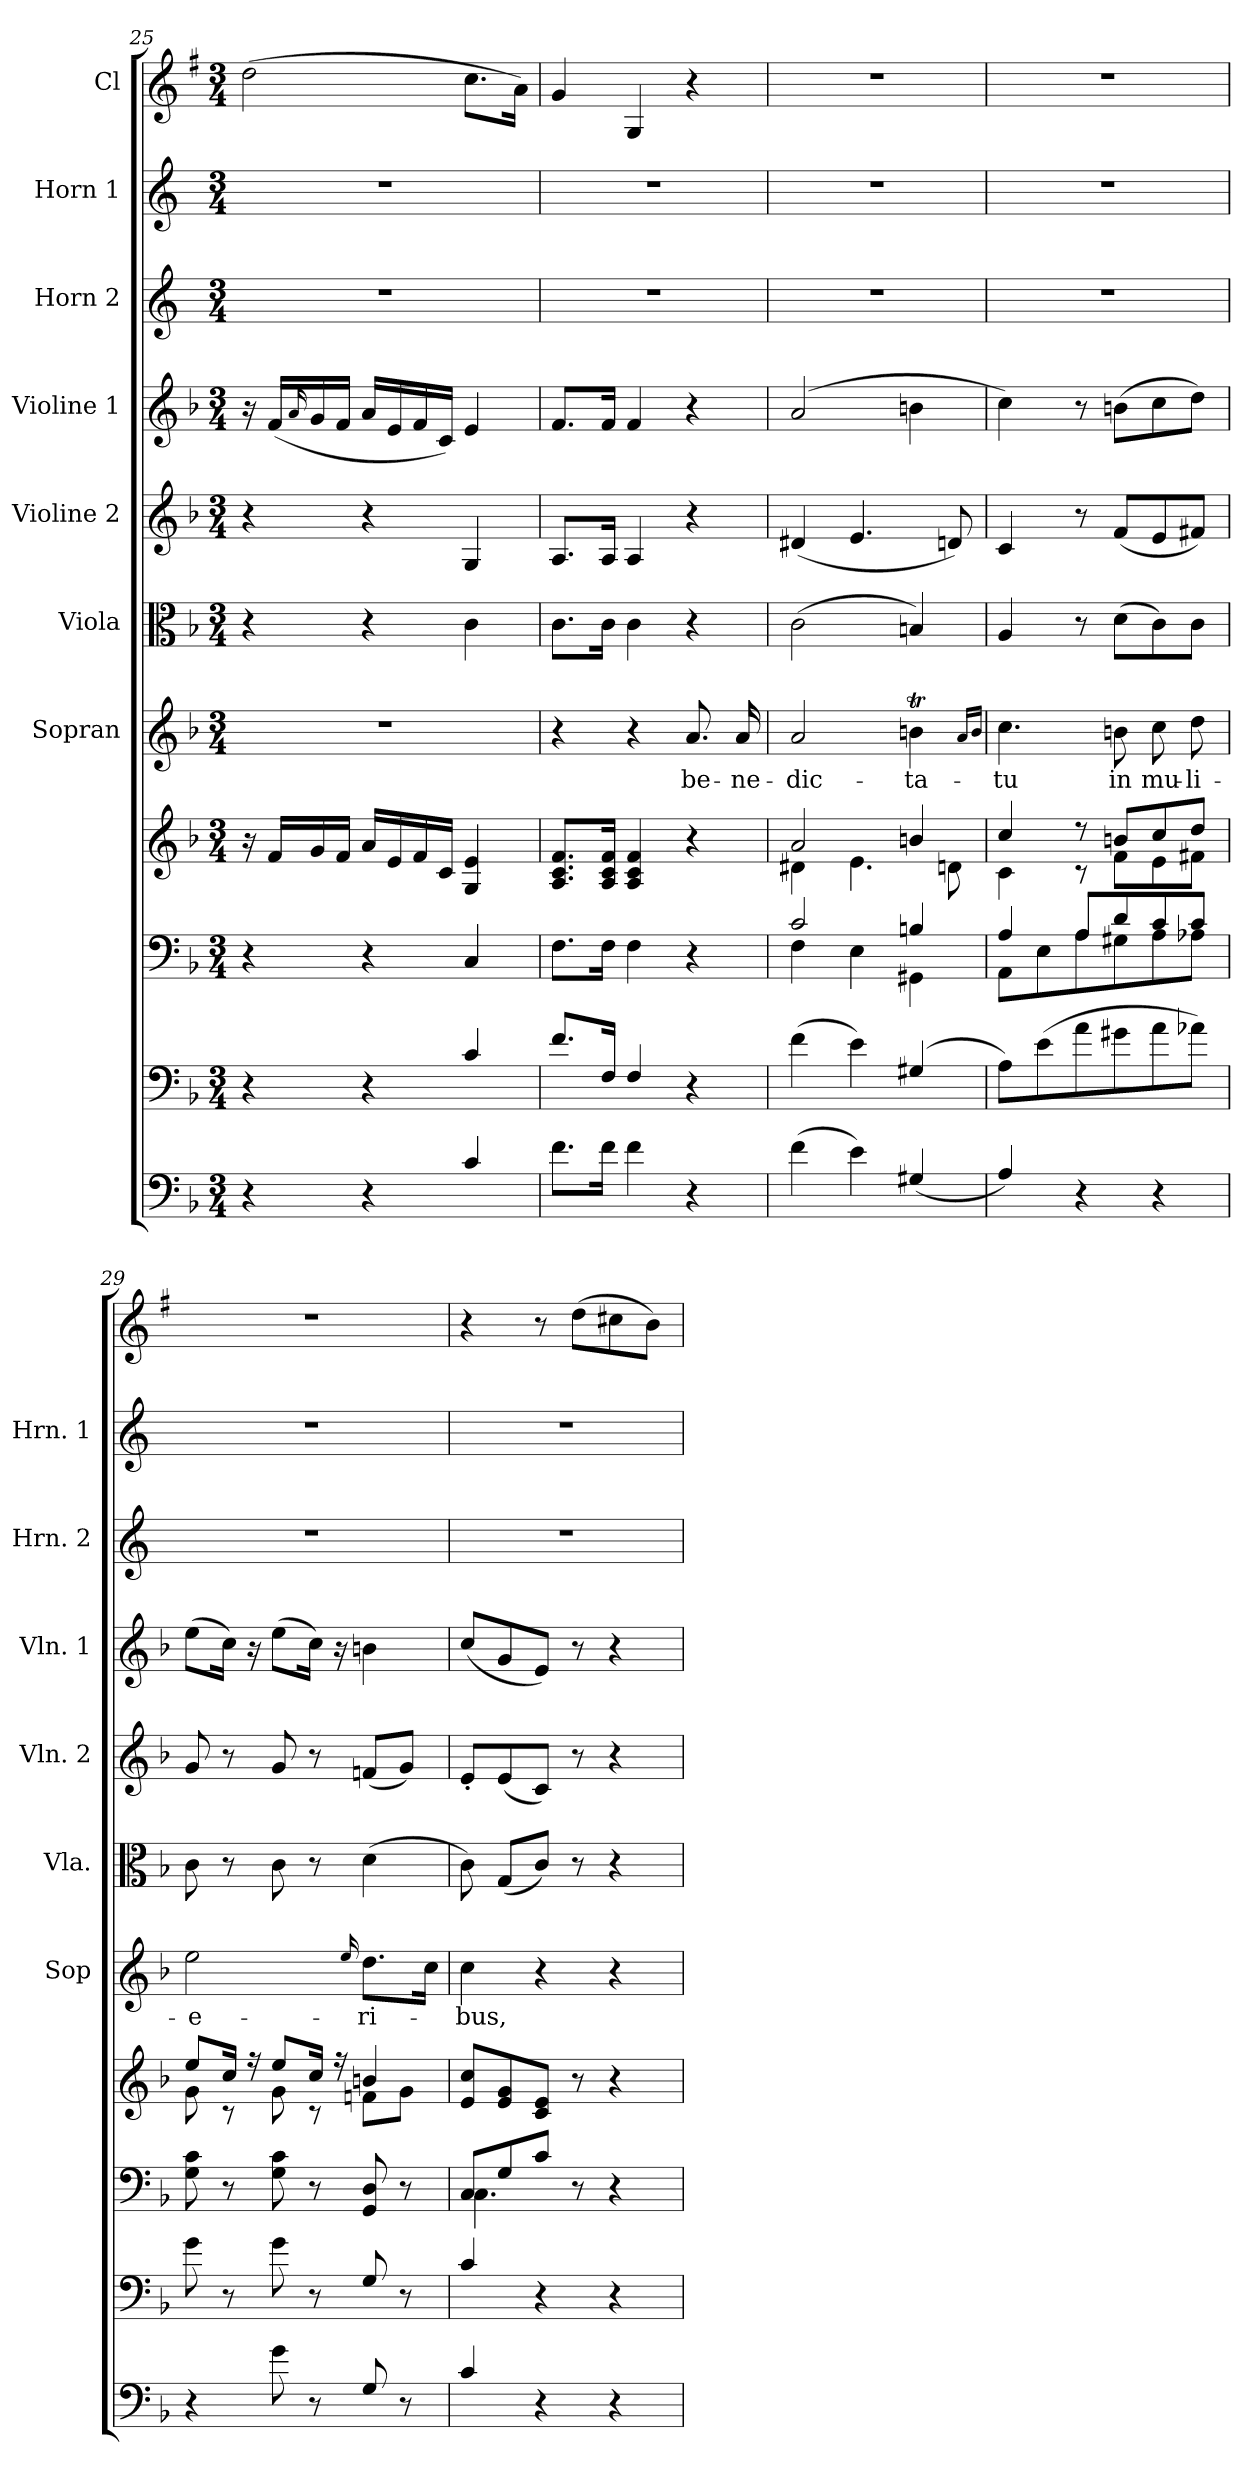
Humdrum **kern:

**kern	**kern	**kern	**kern	**kern	**text	**kern	**kern	**kern	**kern	**kern	**kern
*part10	*part9	*part8	*part8	*part7	*part7	*part6	*part5	*part4	*part3	*part2	*part1
*staff11	*staff10	*staff9	*staff8	*staff7	*staff7	*staff6	*staff5	*staff4	*staff3	*staff2	*staff1
*	*	*	*	*I"Sopran	*	*I"Viola	*I"Violine 2	*I"Violine 1	*I"Horn 2	*I"Horn 1	*I"Cl
*	*	*	*	*I'Sop	*	*I'Vla.	*I'Vln. 2	*I'Vln. 1	*I'Hrn. 2	*I'Hrn. 1	*
*clefF4	*clefF4	*clefF4	*clefG2	*clefG2	*	*clefC3	*clefG2	*clefG2	*clefG2	*clefG2	*clefG2
*ITrd7c12	*ITrd7c12	*	*	*	*	*	*	*	*ITrd4c7	*ITrd4c7	*ITrd1c2
*k[b-]	*k[b-]	*k[b-]	*k[b-]	*k[b-]	*	*k[b-]	*k[b-]	*k[b-]	*k[b-]	*k[b-]	*k[b-]
*F:	*F:	*F:	*F:	*F:	*	*F:	*F:	*F:	*F:	*F:	*F:
*M3/4	*M3/4	*M3/4	*M3/4	*M3/4	*	*M3/4	*M3/4	*M3/4	*M3/4	*M3/4	*M3/4
=25	=25	=25	=25	=25	=25	=25	=25	=25	=25	=25	=25
4r	4r	4r	16r	2.r	.	4r	4r	16r	2.r	2.r	(>2cc\
.	.	.	16f/LL	.	.	.	.	(<16f/LL	.	.	.
.	.	.	.	.	.	.	.	16qqa/	.	.	.
.	.	.	16g/	.	.	.	.	16g/	.	.	.
.	.	.	16f/JJ	.	.	.	.	16f/JJ	.	.	.
4r	4r	4r	16a/LL	.	.	4r	4r	16a/LL	.	.	.
.	.	.	16e/	.	.	.	.	16e/	.	.	.
.	.	.	16f/	.	.	.	.	16f/	.	.	.
.	.	.	16c/JJ	.	.	.	.	16c/JJ)	.	.	.
4C/	4C/	4C/	4G/ 4e/	.	.	4c\	4G/	4e/	.	.	8.b-\L
.	.	.	.	.	.	.	.	.	.	.	16g\Jk)
=26	=26	=26	=26	=26	=26	=26	=26	=26	=26	=26	=26
8.F\L	8.F/L	8.F\L	8.A/ 8.c/ 8.f/L	4r	.	8.c\L	8.A/L	8.f/L	2.r	2.r	4f/
16F\Jk	16FF/Jk	16F\Jk	16A/ 16c/ 16f/Jk	.	.	16c\Jk	16A/Jk	16f/Jk	.	.	.
4F\	4FF/	4F\	4A/ 4c/ 4f/	4r	.	4c\	4A/	4f/	.	.	4F/
!	!	!	!	!	!LO:LY:b	!	!	!	!	!	!
4r	4r	4r	4r	8.a/	be-	4r	4r	4r	.	.	4r
!	!	!	!	!	!LO:LY:b	!	!	!	!	!	!
.	.	.	.	16a/	-ne-	.	.	.	.	.	.
=27	=27	=27	=27	=27	=27	=27	=27	=27	=27	=27	=27
*	*	*^	*^	*	*	*	*	*	*	*	*
!	!	!	!	!	!	!	!LO:LY:b	!	!	!	!	!	!
(>4F\	(>4F\	2c/	4F\	2a/	4d#X\	2a/	-dic-	(>2c\	(<4d#X/	(2a/	2.r	2.r	2.r
4E\)	4E\)	.	4E\	.	4.e\	.	.	.	4.e/	.	.	.	.
!	!	!	!	!	!	!	!LO:LY:b	!	!	!	!	!	!
(<4GG#X/	(4GG#X/	4Bn/	4GG#X\	4bn/	.	4bnt\	-ta-	4Bn/)	.	4bn\	.	.	.
.	.	.	.	.	8dn\	.	.	.	8dn/)	.	.	.	.
.	.	.	.	.	.	16qa/LL	.	.	.	.	.	.	.
.	.	.	.	.	.	16qb/JJ	.	.	.	.	.	.	.
=28	=28	=28	=28	=28	=28	=28	=28	=28	=28	=28	=28	=28	=28
!	!	!	!	!	!	!	!LO:LY:b	!	!	!	!	!	!
4AA/)	8AA\L)	4A/	8AA\L	4cc/	4c\	4.cc\	-tu	4A/	4c/	4cc\)	2.r	2.r	2.r
.	(>8E\	.	8E\	.	.	.	.	.	.	.	.	.	.
4r	8A\	8A/L	8A\	8r	8r	.	.	8r	8r	8r	.	.	.
!	!	!	!	!	!	!	!LO:LY:b	!	!	!	!	!	!
.	8G#X\	8d/	8G#X\	8bn/L	8f\L	8bn\	in	(>8d\L	(<8f/L	(>8bn\L	.	.	.
!	!	!	!	!	!	!	!LO:LY:b	!	!	!	!	!	!
4r	8A\	8c/	8A\	8cc/	8e\	8cc\	mu-	8c\)	8e/	8cc\	.	.	.
!	!	!	!	!	!	!	!LO:LY:b	!	!	!	!	!	!
.	8A-X\J)	8c/J	8A-X\J	8dd/J	8f#X\J	8dd\	-li-	8c\J	8f#X/J)	8dd\J)	.	.	.
!!LO:PB:g=z
=29	=29	=29	=29	=29	=29	=29	=29	=29	=29	=29	=29	=29	=29
!	!	!	!	!	!	!	!LO:LY:b	!	!	!	!	!	!
*	*	*v	*v	*	*	*	*	*	*	*	*	*	*
4r	8G\	8G\ 8c\	8ee/L	8g\	2ee\	-e-	8c\	8g/	(>8ee\L	2.r	2.r	2.r
.	8r	8r	16cc/Jk	8rc	.	.	8r	8r	16cc\Jk)	.	.	.
.	.	.	16r	.	.	.	.	.	16r	.	.	.
8G\	8G\	8G\ 8c\	8ee/L	8g\	.	.	8c\	8g/	(>8ee\L	.	.	.
8r	8r	8r	16cc/Jk	8rc	.	.	8r	8r	16cc\Jk)	.	.	.
.	.	.	16r	.	.	.	.	.	16r	.	.	.
.	.	.	.	.	16qqee/	.	.	.	.	.	.	.
!	!	!	!	!	!	!LO:LY:b	!	!	!	!	!	!
8GG/	8GG/	8GG/ 8D/	4bn/	8fn\L	8.dd\L	-ri-	(>4d\	(<8fn/L	4bn\	.	.	.
8r	8r	8r	.	8g\J	.	.	.	8g/J)	.	.	.	.
.	.	.	.	.	16cc\Jk	.	.	.	.	.	.	.
*	*	*	*v	*v	*	*	*	*	*	*	*	*
=30	=30	=30	=30	=30	=30	=30	=30	=30	=30	=30	=30
*	*	*^	*	*	*	*	*	*	*	*	*
!	!	!	!	!	!	!LO:LY:b	!	!	!	!	!	!
4C/	4C/	8C/L	4.C\	8e/ 8cc/L	4cc\	-bus,	8c\)	8e'</L	(<8cc/L	2.r	2.r	4r
.	.	8G/	.	8e/ 8g/	.	.	(<8G/L	(<8e/	8g/	.	.	.
4r	4r	8c/J	.	8c/ 8e/J	4r	.	8c/J)	8c/J)	8e/J)	.	.	8r
.	.	8r	4.ryy	8r	.	.	8r	8r	8r	.	.	(>8cc\L
4r	4r	4r	.	4r	4r	.	4r	4r	4r	.	.	8bn\
.	.	.	.	.	.	.	.	.	.	.	.	8a\J)
*	*	*v	*v	*	*	*	*	*	*	*	*	*
=	=	=	=	=	=	=	=	=	=	=	=
*-	*-	*-	*-	*-	*-	*-	*-	*-	*-	*-	*-
